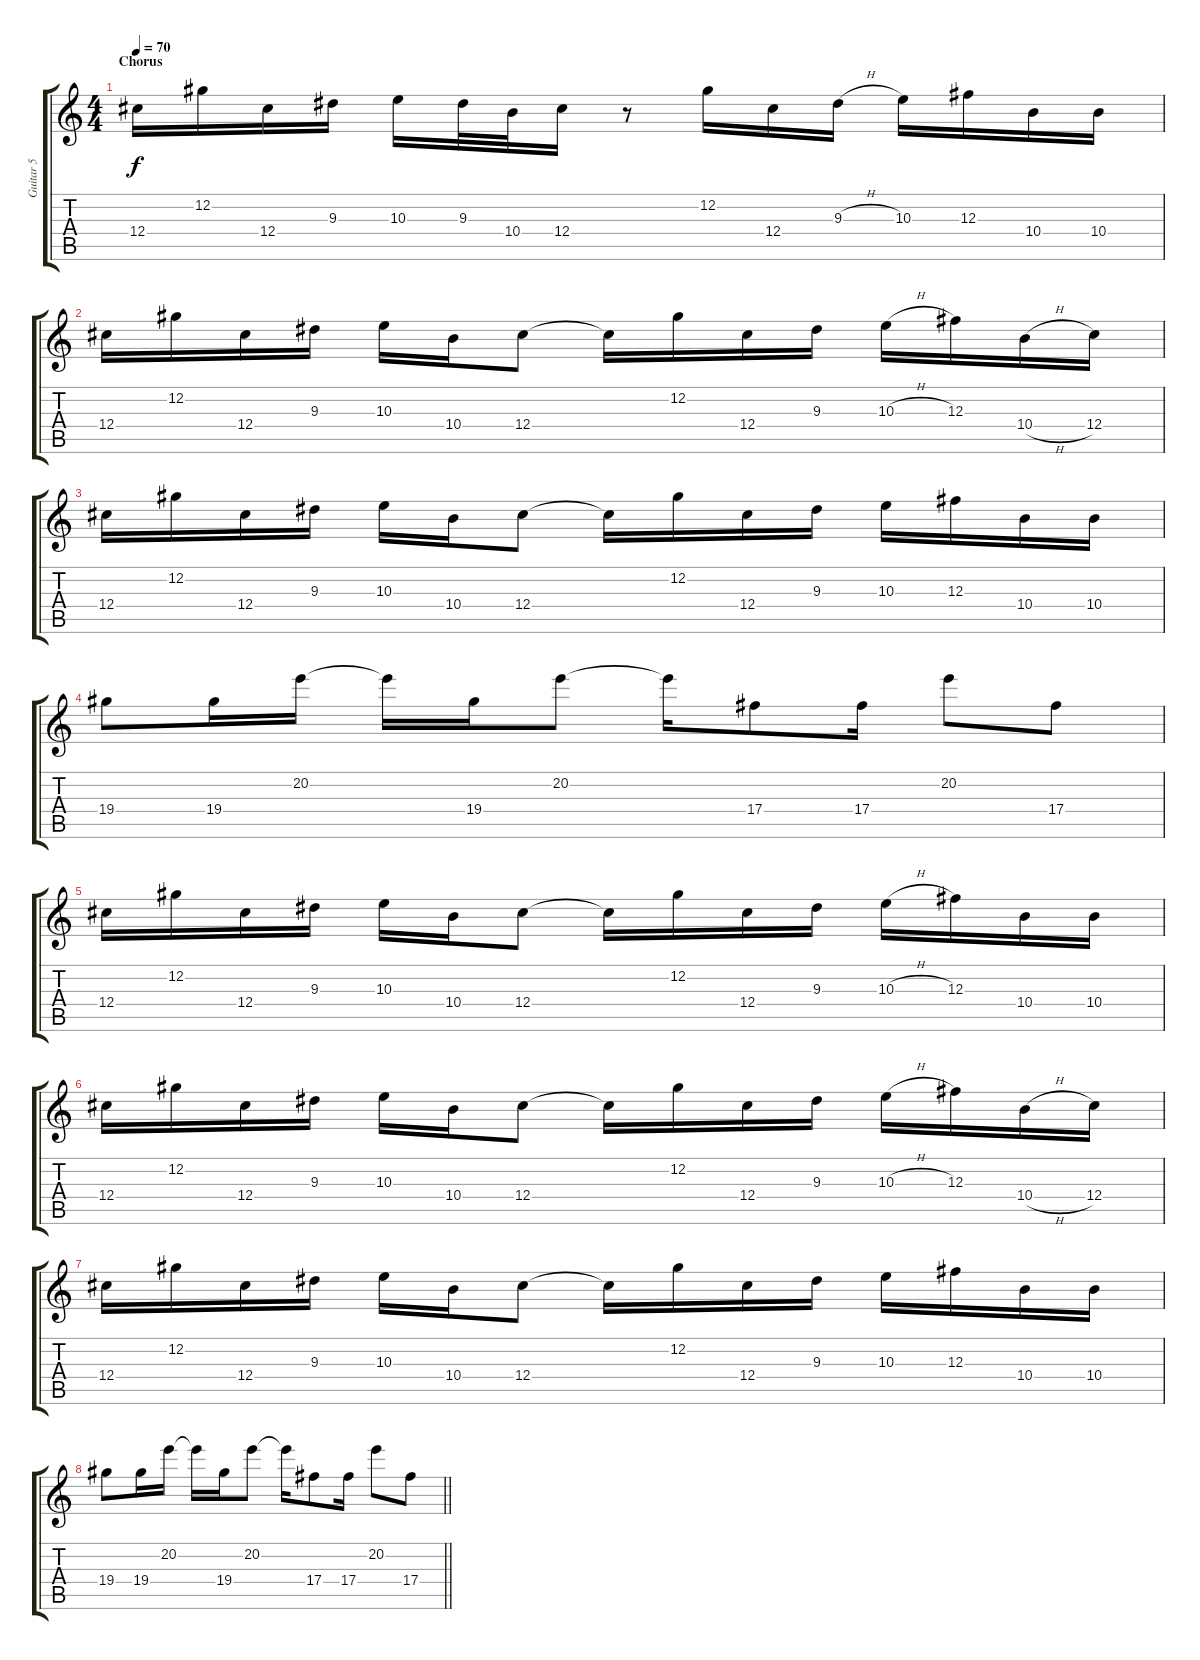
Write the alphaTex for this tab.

\track ("Guitar 5" "Guitar 5") {instrument distortionguitar}
\staff {score tabs}
\tuning (Db4 Ab3 Gb3 Db3 Ab2 Db2) {hide}
\ts (4 4)
\section ("" "Chorus")
\tempo 70
\clef g2
\ks c
12.4.16{dy f} 12.2.16 12.4.16 9.3.16 10.3.16 9.3.32 10.4.32 12.4.16 r.8 12.2.16 12.4.16 9.3{h}.16 10.3.16 12.3.16 10.4.16 10.4.16 |
12.4.16 12.2.16 12.4.16 9.3.16 10.3.16 10.4.16 12.4.8 12.4{t}.16 12.2.16 12.4.16 9.3.16 10.3{h}.16 12.3.16 10.4{h}.16 12.4.16 |
12.4.16 12.2.16 12.4.16 9.3.16 10.3.16 10.4.16 12.4.8 12.4{t}.16 12.2.16 12.4.16 9.3.16 10.3.16 12.3.16 10.4.16 10.4.16 |
19.4.8 19.4.16 20.2.16 20.2{t}.16 19.4.16 20.2.8 20.2{t}.16 17.4.8 17.4.16 20.2.8 17.4.8 |
12.4.16 12.2.16 12.4.16 9.3.16 10.3.16 10.4.16 12.4.8 12.4{t}.16 12.2.16 12.4.16 9.3.16 10.3{h}.16 12.3.16 10.4.16 10.4.16 |
12.4.16 12.2.16 12.4.16 9.3.16 10.3.16 10.4.16 12.4.8 12.4{t}.16 12.2.16 12.4.16 9.3.16 10.3{h}.16 12.3.16 10.4{h}.16 12.4.16 |
12.4.16 12.2.16 12.4.16 9.3.16 10.3.16 10.4.16 12.4.8 12.4{t}.16 12.2.16 12.4.16 9.3.16 10.3.16 12.3.16 10.4.16 10.4.16 |
\barLineRight lightlight
19.4.8 19.4.16 20.2.16 20.2{t}.16 19.4.16 20.2.8 20.2{t}.16 17.4.8 17.4.16 20.2.8 17.4.8
